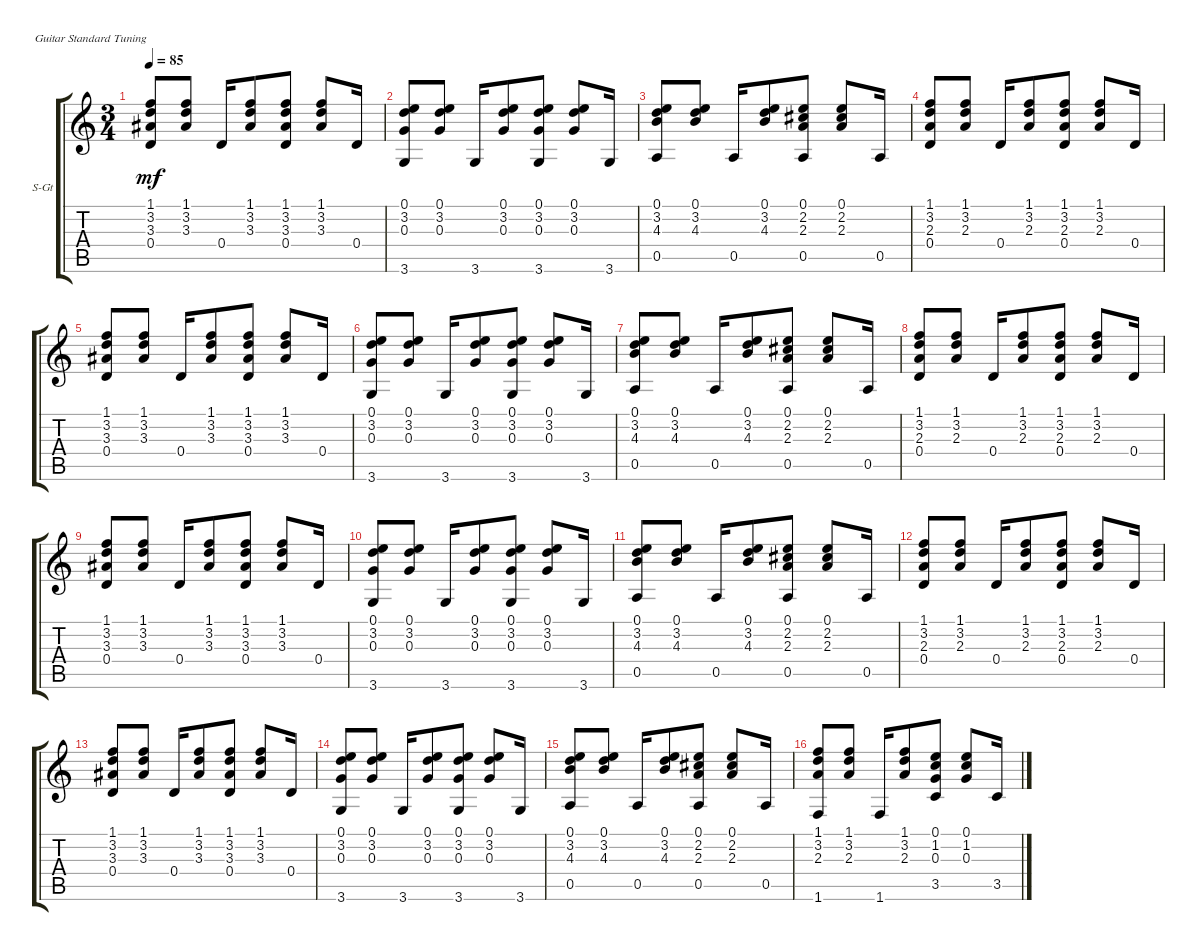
\defaultSystemsLayout 4
\bracketExtendMode groupsimilarinstruments
\firstSystemTrackNameOrientation horizontal
\otherSystemsTrackNameOrientation horizontal
\track ("Steel Guitar" "S-Gt") {instrument acousticguitarsteel}
\staff {score tabs}
\tuning (E4 B3 G3 D3 A2 E2)
\ts (3 4)
\tempo 85
\clef g2
\ks c
(1.1 3.2 3.3 0.4).8{dy mf} (1.1 3.2 3.3).8 0.4.16 (1.1 3.2 3.3).8 (1.1 3.2 3.3 0.4).8 (1.1 3.2 3.3).8 0.4.16 |
(0.1 3.2 0.3 3.6).8 (0.1 3.2 0.3).8 3.6.16 (0.1 3.2 0.3).8 (0.1 3.2 0.3 3.6).8 (0.1 3.2 0.3).8 3.6.16 |
(0.1 3.2 4.3 0.5).8 (0.1 3.2 4.3).8 0.5.16 (0.1 3.2 4.3).8 (0.1 2.2 2.3 0.5).8 (0.1 2.2 2.3).8 0.5.16 |
(1.1 3.2 2.3 0.4).8 (1.1 3.2 2.3).8 0.4.16 (1.1 3.2 2.3).8 (1.1 3.2 2.3 0.4).8 (1.1 3.2 2.3).8 0.4.16 |
(1.1 3.2 3.3 0.4).8 (1.1 3.2 3.3).8 0.4.16 (1.1 3.2 3.3).8 (1.1 3.2 3.3 0.4).8 (1.1 3.2 3.3).8 0.4.16 |
(0.1 3.2 0.3 3.6).8 (0.1 3.2 0.3).8 3.6.16 (0.1 3.2 0.3).8 (0.1 3.2 0.3 3.6).8 (0.1 3.2 0.3).8 3.6.16 |
(0.1 3.2 4.3 0.5).8 (0.1 3.2 4.3).8 0.5.16 (0.1 3.2 4.3).8 (0.1 2.2 2.3 0.5).8 (0.1 2.2 2.3).8 0.5.16 |
(1.1 3.2 2.3 0.4).8 (1.1 3.2 2.3).8 0.4.16 (1.1 3.2 2.3).8 (1.1 3.2 2.3 0.4).8 (1.1 3.2 2.3).8 0.4.16 |
(1.1 3.2 3.3 0.4).8 (1.1 3.2 3.3).8 0.4.16 (1.1 3.2 3.3).8 (1.1 3.2 3.3 0.4).8 (1.1 3.2 3.3).8 0.4.16 |
(0.1 3.2 0.3 3.6).8 (0.1 3.2 0.3).8 3.6.16 (0.1 3.2 0.3).8 (0.1 3.2 0.3 3.6).8 (0.1 3.2 0.3).8 3.6.16 |
(0.1 3.2 4.3 0.5).8 (0.1 3.2 4.3).8 0.5.16 (0.1 3.2 4.3).8 (0.1 2.2 2.3 0.5).8 (0.1 2.2 2.3).8 0.5.16 |
\scale
0.246796 (1.1 3.2 2.3 0.4).8 (1.1 3.2 2.3).8 0.4.16 (1.1 3.2 2.3).8 (1.1 3.2 2.3 0.4).8 (1.1 3.2 2.3).8 0.4.16 |
\scale
0.254637 (1.1 3.2 3.3 0.4).8 (1.1 3.2 3.3).8 0.4.16 (1.1 3.2 3.3).8 (1.1 3.2 3.3 0.4).8 (1.1 3.2 3.3).8 0.4.16 |
\scale
0.29525 (0.1 3.2 0.3 3.6).8 (0.1 3.2 0.3).8 3.6.16 (0.1 3.2 0.3).8 (0.1 3.2 0.3 3.6).8 (0.1 3.2 0.3).8 3.6.16 |
\scale
0.204782 (0.1 3.2 4.3 0.5).8 (0.1 3.2 4.3).8 0.5.16 (0.1 3.2 4.3).8 (0.1 2.2 2.3 0.5).8 (0.1 2.2 2.3).8 0.5.16 |
(1.1 3.2 2.3 1.6).8 (1.1 3.2 2.3).8 1.6.16 (1.1 3.2 2.3).8 (0.1 1.2 0.3 3.5).8 (0.1 1.2 0.3).8 3.5.16
